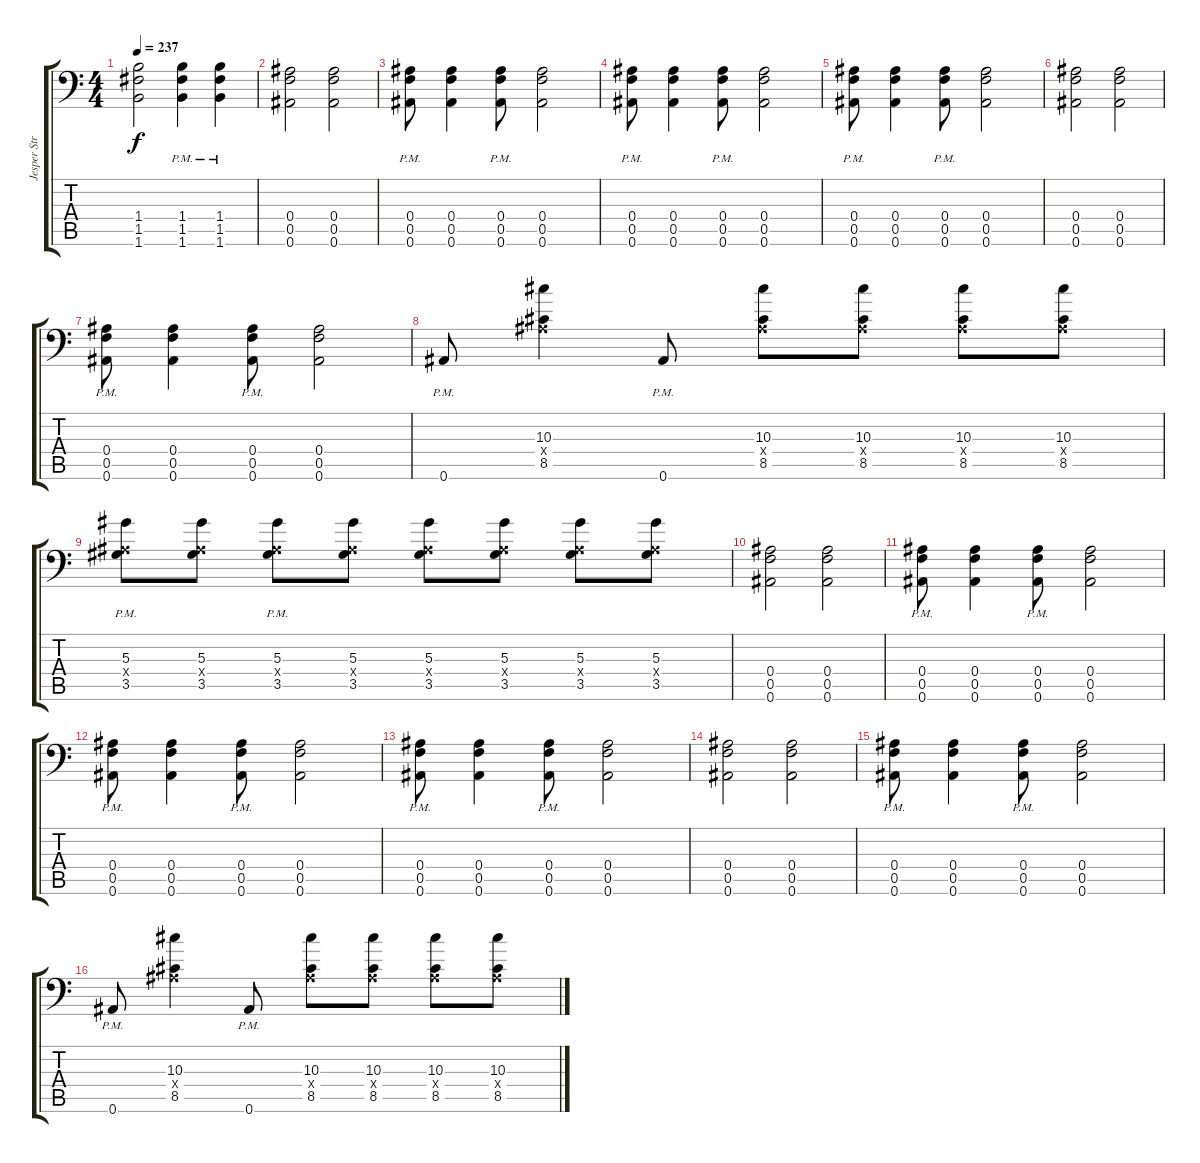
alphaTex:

\track ("Jesper Strömblad" "Jesper Str") {instrument distortionguitar}
\staff {score tabs}
\tuning (C4 G3 Eb3 Bb2 F2 Bb1) {hide}
\ts (4 4)
\tempo 237
\clef f4
\ks c
(1.4 1.5 1.6).2{dy f} (1.4{pm} 1.5{pm} 1.6{pm}).4 (1.4{pm} 1.5{pm} 1.6{pm}).4 |
(0.4 0.5 0.6).2 (0.4 0.5 0.6).2 |
(0.4{pm} 0.5{pm} 0.6{pm}).8 (0.4 0.5 0.6).4 (0.4{pm} 0.5{pm} 0.6{pm}).8 (0.4 0.5 0.6).2 |
(0.4{pm} 0.5{pm} 0.6{pm}).8 (0.4 0.5 0.6).4 (0.4{pm} 0.5{pm} 0.6{pm}).8 (0.4 0.5 0.6).2 |
(0.4{pm} 0.5{pm} 0.6{pm}).8 (0.4 0.5 0.6).4 (0.4{pm} 0.5{pm} 0.6{pm}).8 (0.4 0.5 0.6).2 |
(0.4 0.5 0.6).2 (0.4 0.5 0.6).2 |
(0.4{pm} 0.5{pm} 0.6{pm}).8 (0.4 0.5 0.6).4 (0.4{pm} 0.5{pm} 0.6{pm}).8 (0.4 0.5 0.6).2 |
0.6{pm}.8 (10.3 0.4{x} 8.5).4 0.6{pm}.8 (10.3 0.4{x} 8.5).8 (10.3 0.4{x} 8.5).8 (10.3 0.4{x} 8.5).8 (10.3 0.4{x} 8.5).8 |
(5.3 0.4{pm x} 3.5{pm}).8 (5.3 0.4{x} 3.5).8 (5.3 0.4{pm x} 3.5{pm}).8 (5.3 0.4{x} 3.5).8 (5.3 0.4{x} 3.5).8 (5.3 0.4{x} 3.5).8 (5.3 0.4{x} 3.5).8 (5.3 0.4{x} 3.5).8 |
(0.4 0.5 0.6).2 (0.4 0.5 0.6).2 |
(0.4{pm} 0.5{pm} 0.6{pm}).8 (0.4 0.5 0.6).4 (0.4{pm} 0.5{pm} 0.6{pm}).8 (0.4 0.5 0.6).2 |
(0.4{pm} 0.5{pm} 0.6{pm}).8 (0.4 0.5 0.6).4 (0.4{pm} 0.5{pm} 0.6{pm}).8 (0.4 0.5 0.6).2 |
(0.4{pm} 0.5{pm} 0.6{pm}).8 (0.4 0.5 0.6).4 (0.4{pm} 0.5{pm} 0.6{pm}).8 (0.4 0.5 0.6).2 |
(0.4 0.5 0.6).2 (0.4 0.5 0.6).2 |
(0.4{pm} 0.5{pm} 0.6{pm}).8 (0.4 0.5 0.6).4 (0.4{pm} 0.5{pm} 0.6{pm}).8 (0.4 0.5 0.6).2 |
0.6{pm}.8 (10.3 0.4{x} 8.5).4 0.6{pm}.8 (10.3 0.4{x} 8.5).8 (10.3 0.4{x} 8.5).8 (10.3 0.4{x} 8.5).8 (10.3 0.4{x} 8.5).8
